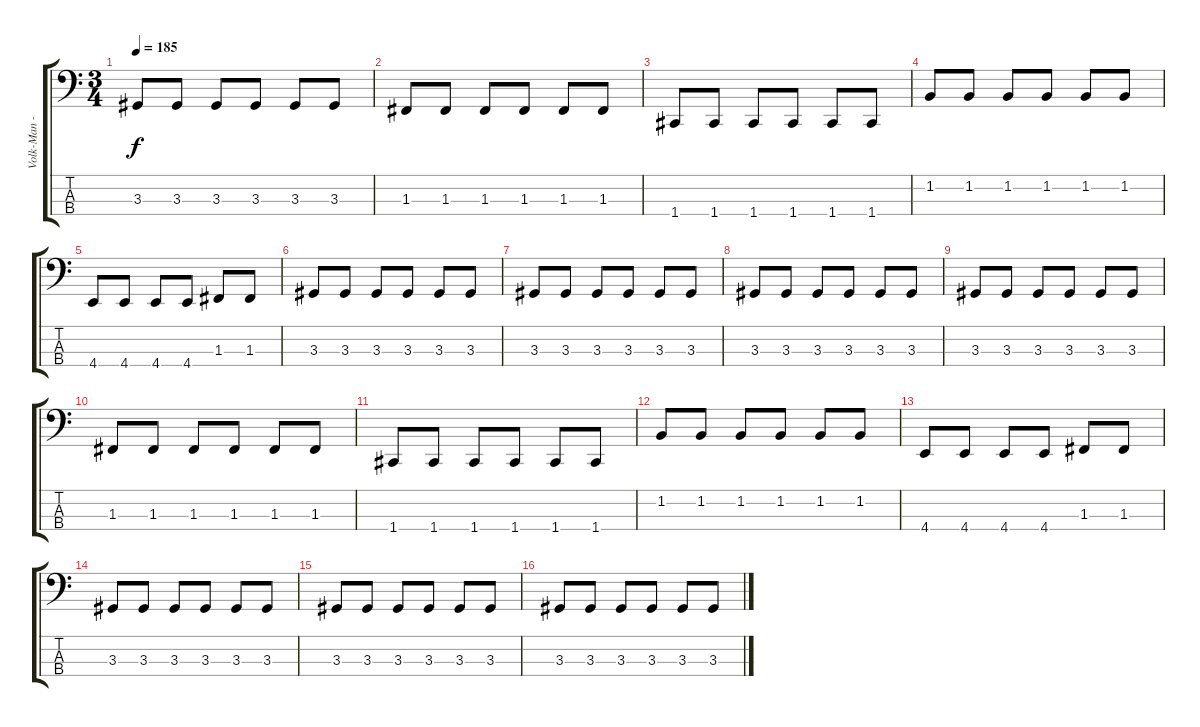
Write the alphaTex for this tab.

\track ("Volk-Man - Bass" "Volk-Man -") {instrument electricbasspick}
\staff {score tabs}
\tuning (Eb2 Bb1 F1 C1) {hide}
\ts (3 4)
\tempo 185
\clef f4
\ks c
3.3.8{dy f} 3.3.8 3.3.8 3.3.8 3.3.8 3.3.8 |
1.3.8 1.3.8 1.3.8 1.3.8 1.3.8 1.3.8 |
1.4.8 1.4.8 1.4.8 1.4.8 1.4.8 1.4.8 |
1.2.8 1.2.8 1.2.8 1.2.8 1.2.8 1.2.8 |
4.4.8 4.4.8 4.4.8 4.4.8 1.3.8 1.3.8 |
3.3.8 3.3.8 3.3.8 3.3.8 3.3.8 3.3.8 |
3.3.8 3.3.8 3.3.8 3.3.8 3.3.8 3.3.8 |
3.3.8 3.3.8 3.3.8 3.3.8 3.3.8 3.3.8 |
3.3.8 3.3.8 3.3.8 3.3.8 3.3.8 3.3.8 |
1.3.8 1.3.8 1.3.8 1.3.8 1.3.8 1.3.8 |
1.4.8 1.4.8 1.4.8 1.4.8 1.4.8 1.4.8 |
1.2.8 1.2.8 1.2.8 1.2.8 1.2.8 1.2.8 |
4.4.8 4.4.8 4.4.8 4.4.8 1.3.8 1.3.8 |
3.3.8 3.3.8 3.3.8 3.3.8 3.3.8 3.3.8 |
3.3.8 3.3.8 3.3.8 3.3.8 3.3.8 3.3.8 |
3.3.8 3.3.8 3.3.8 3.3.8 3.3.8 3.3.8
